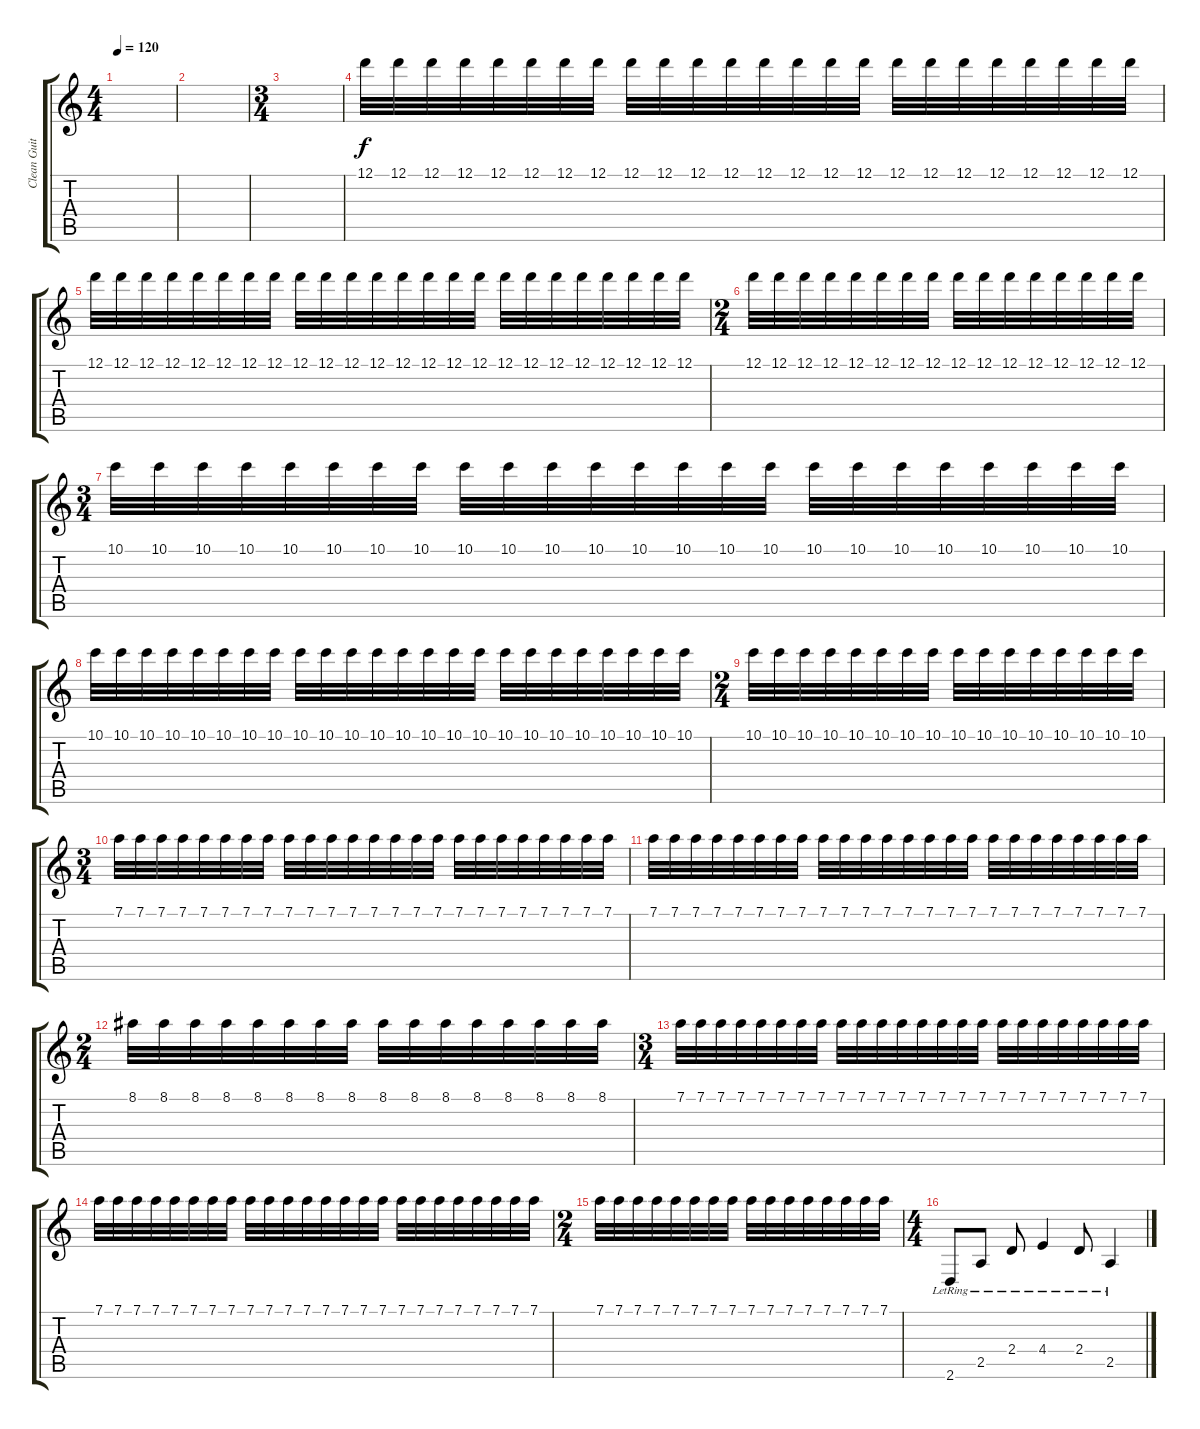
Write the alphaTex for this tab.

\track ("Clean Guitar/Second Guitar" "Clean Guit") {instrument acousticguitarsteel}
\staff {score tabs}
\tuning (D4 A3 F3 C3 G2 C2) {hide}
\ts (4 4)
\tempo 120
\clef g2
\ks c
|
|
\ts (3 4)
|
12.1.32{instrument distortionguitar} 12.1.32 12.1.32 12.1.32 12.1.32 12.1.32 12.1.32 12.1.32 12.1.32 12.1.32 12.1.32 12.1.32 12.1.32 12.1.32 12.1.32 12.1.32 12.1.32 12.1.32 12.1.32 12.1.32 12.1.32 12.1.32 12.1.32 12.1.32 |
12.1.32 12.1.32 12.1.32 12.1.32 12.1.32 12.1.32 12.1.32 12.1.32 12.1.32 12.1.32 12.1.32 12.1.32 12.1.32 12.1.32 12.1.32 12.1.32 12.1.32 12.1.32 12.1.32 12.1.32 12.1.32 12.1.32 12.1.32 12.1.32 |
\ts (2 4)
12.1.32 12.1.32 12.1.32 12.1.32 12.1.32 12.1.32 12.1.32 12.1.32 12.1.32 12.1.32 12.1.32 12.1.32 12.1.32 12.1.32 12.1.32 12.1.32 |
\ts (3 4)
10.1.32 10.1.32 10.1.32 10.1.32 10.1.32 10.1.32 10.1.32 10.1.32 10.1.32 10.1.32 10.1.32 10.1.32 10.1.32 10.1.32 10.1.32 10.1.32 10.1.32 10.1.32 10.1.32 10.1.32 10.1.32 10.1.32 10.1.32 10.1.32 |
10.1.32 10.1.32 10.1.32 10.1.32 10.1.32 10.1.32 10.1.32 10.1.32 10.1.32 10.1.32 10.1.32 10.1.32 10.1.32 10.1.32 10.1.32 10.1.32 10.1.32 10.1.32 10.1.32 10.1.32 10.1.32 10.1.32 10.1.32 10.1.32 |
\ts (2 4)
10.1.32 10.1.32 10.1.32 10.1.32 10.1.32 10.1.32 10.1.32 10.1.32 10.1.32 10.1.32 10.1.32 10.1.32 10.1.32 10.1.32 10.1.32 10.1.32 |
\ts (3 4)
7.1.32 7.1.32 7.1.32 7.1.32 7.1.32 7.1.32 7.1.32 7.1.32 7.1.32 7.1.32 7.1.32 7.1.32 7.1.32 7.1.32 7.1.32 7.1.32 7.1.32 7.1.32 7.1.32 7.1.32 7.1.32 7.1.32 7.1.32 7.1.32 |
7.1.32 7.1.32 7.1.32 7.1.32 7.1.32 7.1.32 7.1.32 7.1.32 7.1.32 7.1.32 7.1.32 7.1.32 7.1.32 7.1.32 7.1.32 7.1.32 7.1.32 7.1.32 7.1.32 7.1.32 7.1.32 7.1.32 7.1.32 7.1.32 |
\ts (2 4)
8.1.32 8.1.32 8.1.32 8.1.32 8.1.32 8.1.32 8.1.32 8.1.32 8.1.32 8.1.32 8.1.32 8.1.32 8.1.32 8.1.32 8.1.32 8.1.32 |
\ts (3 4)
7.1.32 7.1.32 7.1.32 7.1.32 7.1.32 7.1.32 7.1.32 7.1.32 7.1.32 7.1.32 7.1.32 7.1.32 7.1.32 7.1.32 7.1.32 7.1.32 7.1.32 7.1.32 7.1.32 7.1.32 7.1.32 7.1.32 7.1.32 7.1.32 |
7.1.32 7.1.32 7.1.32 7.1.32 7.1.32 7.1.32 7.1.32 7.1.32 7.1.32 7.1.32 7.1.32 7.1.32 7.1.32 7.1.32 7.1.32 7.1.32 7.1.32 7.1.32 7.1.32 7.1.32 7.1.32 7.1.32 7.1.32 7.1.32 |
\ts (2 4)
7.1.32 7.1.32 7.1.32 7.1.32 7.1.32 7.1.32 7.1.32 7.1.32 7.1.32 7.1.32 7.1.32 7.1.32 7.1.32 7.1.32 7.1.32 7.1.32 |
\ts (4 4)
2.6{lr}.8{instrument acousticguitarsteel} 2.5{lr}.8 2.4{lr}.8 4.4{lr}.4 2.4{lr}.8 2.5{lr}.4
